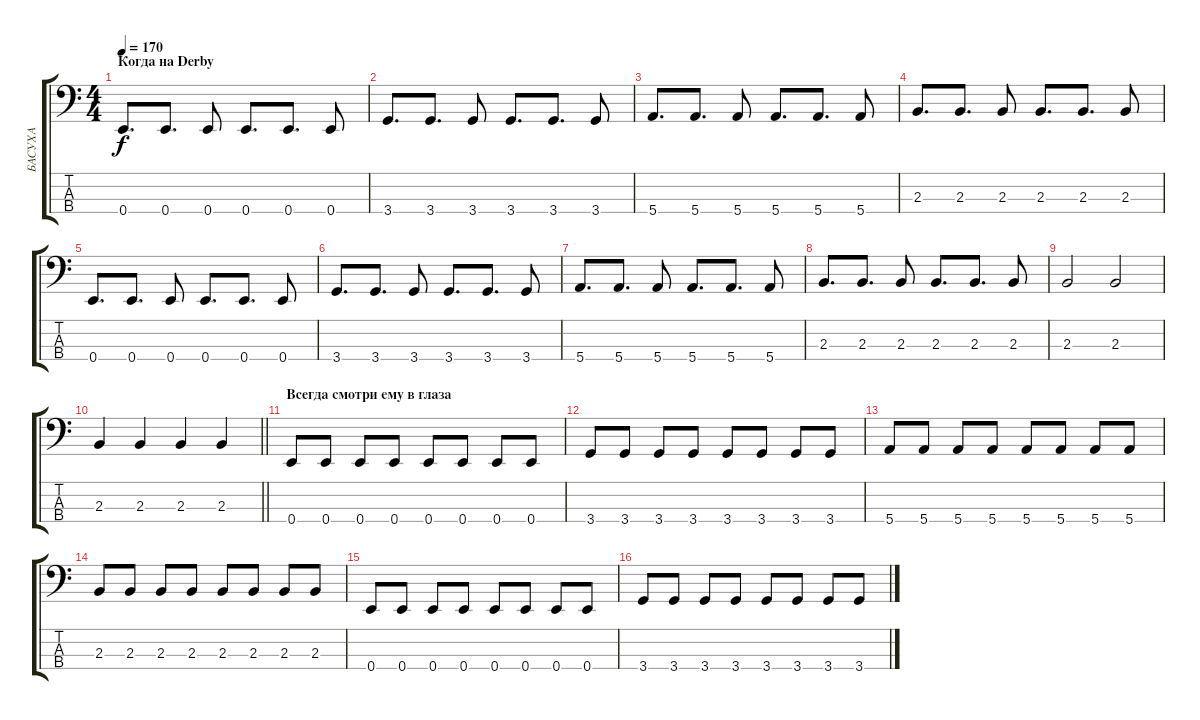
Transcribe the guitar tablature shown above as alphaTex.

\track ("БАСУХА" "БАСУХА") {instrument electricbassfinger}
\staff {score tabs}
\tuning (G2 D2 A1 E1) {hide}
\ts (4 4)
\section ("" "Когда на Derby")
\tempo 170
\clef f4
\ks c
0.4.8{d dy f} 0.4.8{d} 0.4.8 0.4.8{d} 0.4.8{d} 0.4.8 |
3.4.8{d} 3.4.8{d} 3.4.8 3.4.8{d} 3.4.8{d} 3.4.8 |
5.4.8{d} 5.4.8{d} 5.4.8 5.4.8{d} 5.4.8{d} 5.4.8 |
2.3.8{d} 2.3.8{d} 2.3.8 2.3.8{d} 2.3.8{d} 2.3.8 |
0.4.8{d} 0.4.8{d} 0.4.8 0.4.8{d} 0.4.8{d} 0.4.8 |
3.4.8{d} 3.4.8{d} 3.4.8 3.4.8{d} 3.4.8{d} 3.4.8 |
5.4.8{d} 5.4.8{d} 5.4.8 5.4.8{d} 5.4.8{d} 5.4.8 |
2.3.8{d} 2.3.8{d} 2.3.8 2.3.8{d} 2.3.8{d} 2.3.8 |
2.3.2 2.3.2 |
\barLineRight lightlight
2.3.4 2.3.4 2.3.4 2.3.4 |
\section ("" "Всегда смотри ему в глаза")
0.4.8 0.4.8 0.4.8 0.4.8 0.4.8 0.4.8 0.4.8 0.4.8 |
3.4.8 3.4.8 3.4.8 3.4.8 3.4.8 3.4.8 3.4.8 3.4.8 |
5.4.8 5.4.8 5.4.8 5.4.8 5.4.8 5.4.8 5.4.8 5.4.8 |
2.3.8 2.3.8 2.3.8 2.3.8 2.3.8 2.3.8 2.3.8 2.3.8 |
0.4.8 0.4.8 0.4.8 0.4.8 0.4.8 0.4.8 0.4.8 0.4.8 |
3.4.8 3.4.8 3.4.8 3.4.8 3.4.8 3.4.8 3.4.8 3.4.8
